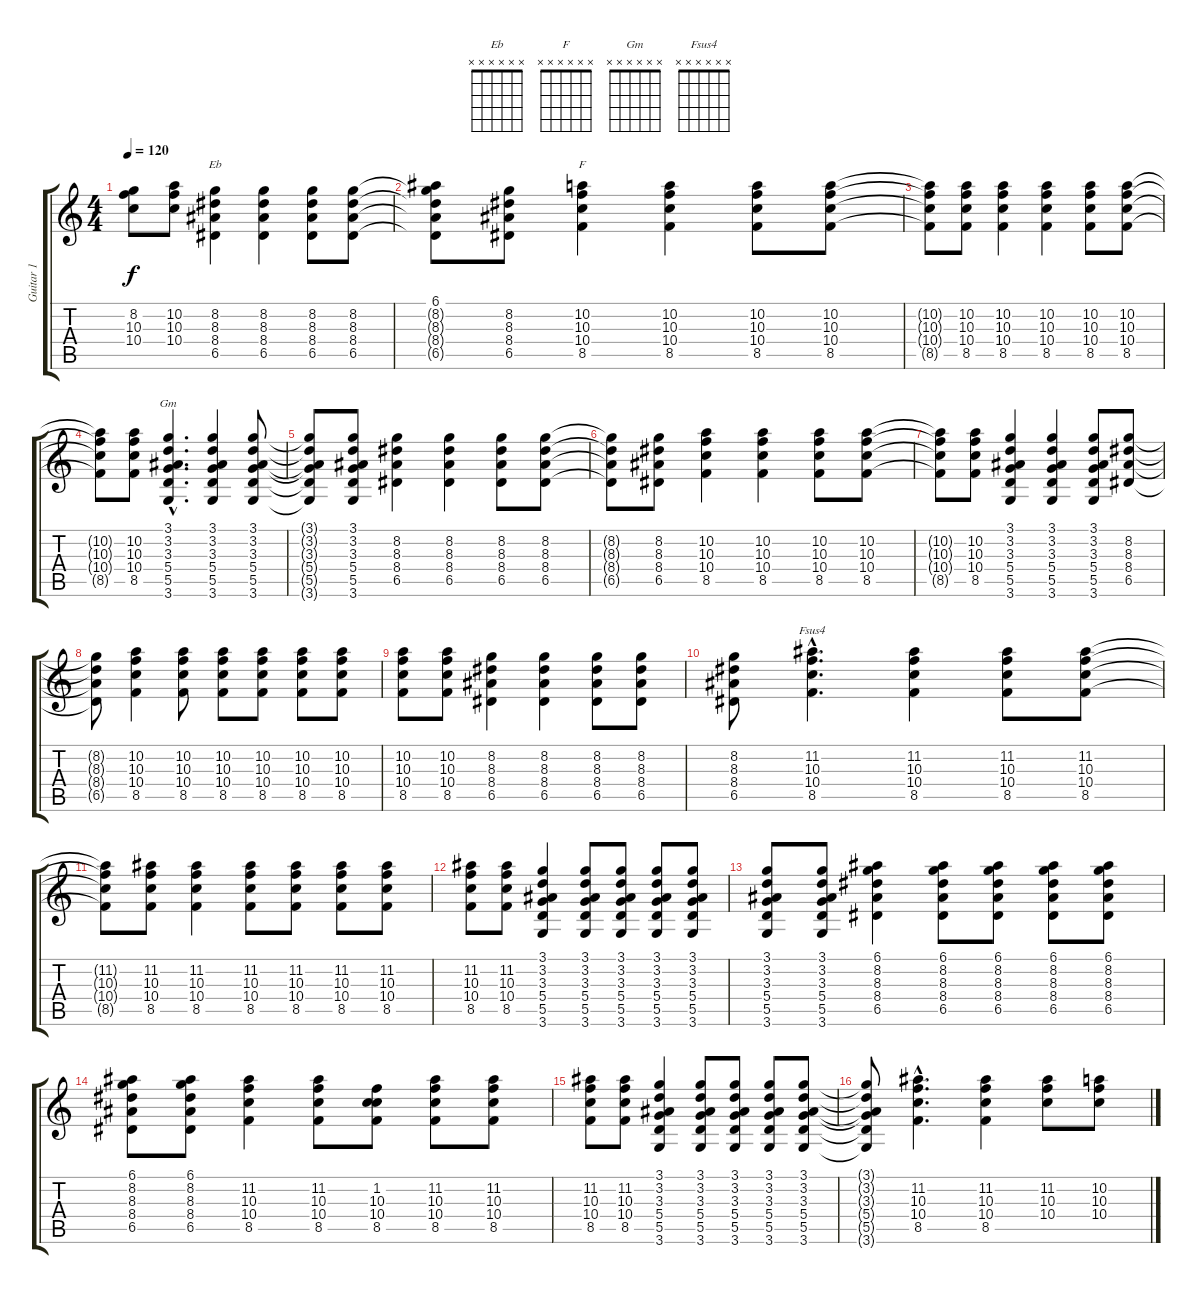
\track ("Guitar 1" "Guitar 1") {instrument distortionguitar}
\staff {score tabs}
\tuning (E4 B3 G3 D3 A2 E2) {hide}
\chord ("Eb" x x x x x x) {firstfret 0}
\chord ("F" x x x x x x) {firstfret 0}
\chord ("Gm" x x x x x x) {firstfret 0}
\chord ("Fsus4" x x x x x x) {firstfret 0}
\ts (4 4)
\tempo 120
\clef g2
\ks c
(8.2 10.3 10.4).8{dy f} (10.2 10.3 10.4).8 (8.2 8.3 8.4 6.5).4{ch "Eb"} (8.2 8.3 8.4 6.5).4 (8.2 8.3 8.4 6.5).8 (8.2 8.3 8.4 6.5).8 |
(6.1{t} 8.2{t} 8.3{t} 8.4{t} 6.5{t}).8 (8.2 8.3 8.4 6.5).8 (10.2 10.3 10.4 8.5).4{ch "F"} (10.2 10.3 10.4 8.5).4 (10.2 10.3 10.4 8.5).8 (10.2 10.3 10.4 8.5).8 |
(10.2{t} 10.3{t} 10.4{t} 8.5{t}).8 (10.2 10.3 10.4 8.5).8 (10.2 10.3 10.4 8.5).4 (10.2 10.3 10.4 8.5).4 (10.2 10.3 10.4 8.5).8 (10.2 10.3 10.4 8.5).8 |
(10.2{t} 10.3{t} 10.4{t} 8.5{t}).8 (10.2 10.3 10.4 8.5).8 (3.1{hac} 3.2{hac} 3.3{hac} 5.4{hac} 5.5{hac} 3.6{hac}).4{d ch "Gm"} (3.1 3.2 3.3 5.4 5.5 3.6).4 (3.1 3.2 3.3 5.4 5.5 3.6).8 |
(3.1{t} 3.2{t} 3.3{t} 5.4{t} 5.5{t} 3.6{t}).8 (3.1 3.2 3.3 5.4 5.5 3.6).8 (8.2 8.3 8.4 6.5).4 (8.2 8.3 8.4 6.5).4 (8.2 8.3 8.4 6.5).8 (8.2 8.3 8.4 6.5).8 |
(8.2{t} 8.3{t} 8.4{t} 6.5{t}).8 (8.2 8.3 8.4 6.5).8 (10.2 10.3 10.4 8.5).4 (10.2 10.3 10.4 8.5).4 (10.2 10.3 10.4 8.5).8 (10.2 10.3 10.4 8.5).8 |
(10.2{t} 10.3{t} 10.4{t} 8.5{t}).8 (10.2 10.3 10.4 8.5).8 (3.1 3.2 3.3 5.4 5.5 3.6).4 (3.1 3.2 3.3 5.4 5.5 3.6).4 (3.1 3.2 3.3 5.4 5.5 3.6).8 (8.2 8.3 8.4 6.5).8 |
(8.2{t} 8.3{t} 8.4{t} 6.5{t}).8 (10.2 10.3 10.4 8.5).4 (10.2 10.3 10.4 8.5).8 (10.2 10.3 10.4 8.5).8 (10.2 10.3 10.4 8.5).8 (10.2 10.3 10.4 8.5).8 (10.2 10.3 10.4 8.5).8 |
(10.2 10.3 10.4 8.5).8 (10.2 10.3 10.4 8.5).8 (8.2 8.3 8.4 6.5).4 (8.2 8.3 8.4 6.5).4 (8.2 8.3 8.4 6.5).8 (8.2 8.3 8.4 6.5).8 |
(8.2 8.3 8.4 6.5).8 (11.2{hac} 10.3{hac} 10.4{hac} 8.5{hac}).4{d ch "Fsus4"} (11.2 10.3 10.4 8.5).4 (11.2 10.3 10.4 8.5).8 (11.2 10.3 10.4 8.5).8 |
(11.2{t} 10.3{t} 10.4{t} 8.5{t}).8 (11.2 10.3 10.4 8.5).8 (11.2 10.3 10.4 8.5).4 (11.2 10.3 10.4 8.5).8 (11.2 10.3 10.4 8.5).8 (11.2 10.3 10.4 8.5).8 (11.2 10.3 10.4 8.5).8 |
(11.2 10.3 10.4 8.5).8 (11.2 10.3 10.4 8.5).8 (3.1 3.2 3.3 5.4 5.5 3.6).4 (3.1 3.2 3.3 5.4 5.5 3.6).8 (3.1 3.2 3.3 5.4 5.5 3.6).8 (3.1 3.2 3.3 5.4 5.5 3.6).8 (3.1 3.2 3.3 5.4 5.5 3.6).8 |
(3.1 3.2 3.3 5.4 5.5 3.6).8 (3.1 3.2 3.3 5.4 5.5 3.6).8 (6.1 8.2 8.3 8.4 6.5).4 (6.1 8.2 8.3 8.4 6.5).8 (6.1 8.2 8.3 8.4 6.5).8 (6.1 8.2 8.3 8.4 6.5).8 (6.1 8.2 8.3 8.4 6.5).8 |
(6.1 8.2 8.3 8.4 6.5).8 (6.1 8.2 8.3 8.4 6.5).8 (11.2 10.3 10.4 8.5).4 (11.2 10.3 10.4 8.5).8 (1.2 10.3 10.4 8.5).8 (11.2 10.3 10.4 8.5).8 (11.2 10.3 10.4 8.5).8 |
(11.2 10.3 10.4 8.5).8 (11.2 10.3 10.4 8.5).8 (3.1 3.2 3.3 5.4 5.5 3.6).4 (3.1 3.2 3.3 5.4 5.5 3.6).8 (3.1 3.2 3.3 5.4 5.5 3.6).8 (3.1 3.2 3.3 5.4 5.5 3.6).8 (3.1 3.2 3.3 5.4 5.5 3.6).8 |
(3.1{t} 3.2{t} 3.3{t} 5.4{t} 5.5{t} 3.6{t}).8 (11.2{hac} 10.3{hac} 10.4{hac} 8.5{hac}).4{d} (11.2 10.3 10.4 8.5).4 (11.2 10.3 10.4).8 (10.2 10.3 10.4).8
